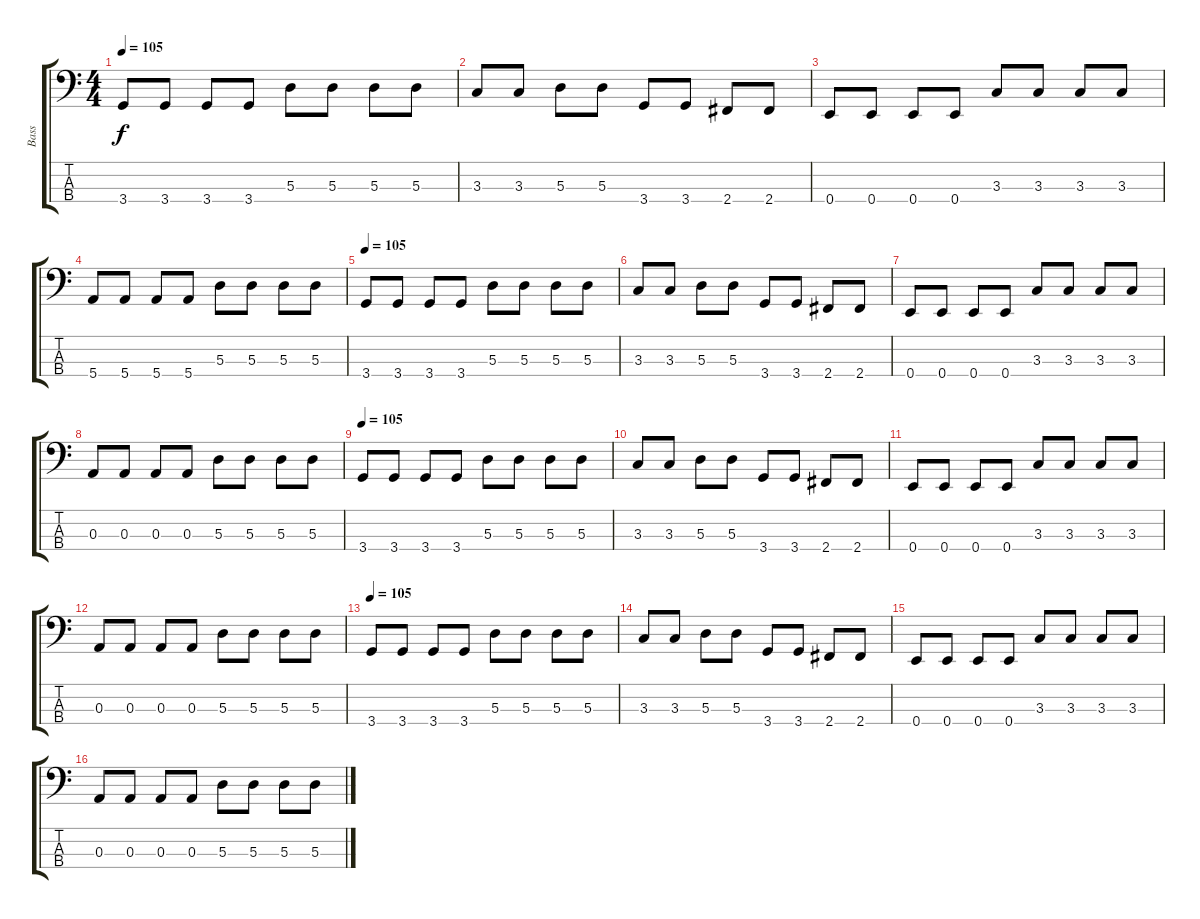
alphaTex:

\track ("Bass" "Bass") {instrument electricbassfinger}
\staff {score tabs}
\tuning (G2 D2 A1 E1) {hide}
\ts (4 4)
\tempo 105
\clef f4
\ks c
3.4.8{dy f} 3.4.8 3.4.8 3.4.8 5.3.8 5.3.8 5.3.8 5.3.8 |
3.3.8 3.3.8 5.3.8 5.3.8 3.4.8 3.4.8 2.4.8 2.4.8 |
0.4.8 0.4.8 0.4.8 0.4.8 3.3.8 3.3.8 3.3.8 3.3.8 |
5.4.8 5.4.8 5.4.8 5.4.8 5.3.8 5.3.8 5.3.8 5.3.8 |
\tempo 105
3.4.8 3.4.8 3.4.8 3.4.8 5.3.8 5.3.8 5.3.8 5.3.8 |
3.3.8 3.3.8 5.3.8 5.3.8 3.4.8 3.4.8 2.4.8 2.4.8 |
0.4.8 0.4.8 0.4.8 0.4.8 3.3.8 3.3.8 3.3.8 3.3.8 |
0.3.8 0.3.8 0.3.8 0.3.8 5.3.8 5.3.8 5.3.8 5.3.8 |
\tempo 105
3.4.8 3.4.8 3.4.8 3.4.8 5.3.8 5.3.8 5.3.8 5.3.8 |
3.3.8 3.3.8 5.3.8 5.3.8 3.4.8 3.4.8 2.4.8 2.4.8 |
0.4.8 0.4.8 0.4.8 0.4.8 3.3.8 3.3.8 3.3.8 3.3.8 |
0.3.8 0.3.8 0.3.8 0.3.8 5.3.8 5.3.8 5.3.8 5.3.8 |
\tempo 105
3.4.8 3.4.8 3.4.8 3.4.8 5.3.8 5.3.8 5.3.8 5.3.8 |
3.3.8 3.3.8 5.3.8 5.3.8 3.4.8 3.4.8 2.4.8 2.4.8 |
0.4.8 0.4.8 0.4.8 0.4.8 3.3.8 3.3.8 3.3.8 3.3.8 |
0.3.8 0.3.8 0.3.8 0.3.8 5.3.8 5.3.8 5.3.8 5.3.8
